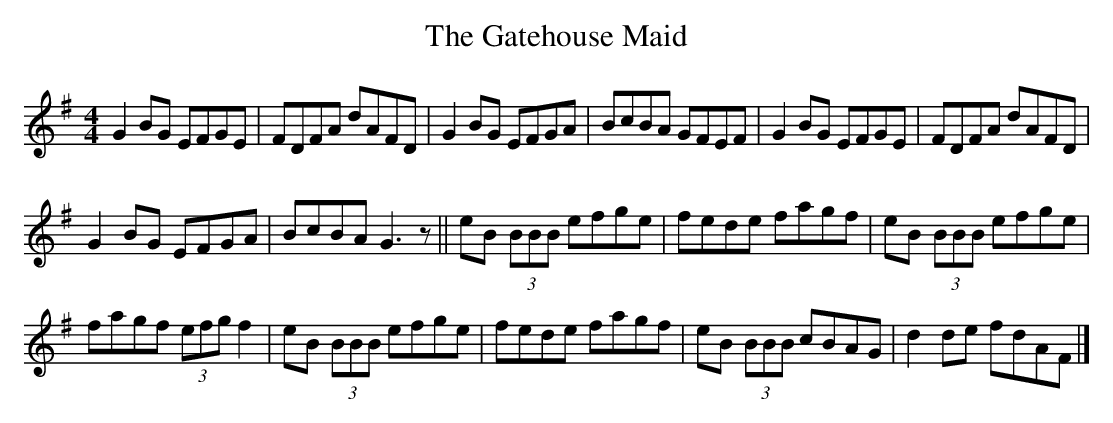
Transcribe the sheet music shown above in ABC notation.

X:1
T:Gatehouse Maid, The
M:4/4
L:1/8
K:G
G2 BG EFGE|FDFA dAFD|G2 BG EFGA|BcBA GFEF|G2 BG EFGE|FDFA dAFD|
G2 BG EFGA|BcBA G3 z||eB (3BBB efge|fede fagf|eB (3BBB efge|
fagf (3efg f2|eB (3BBB efge|fede fagf|eB (3BBB cBAG|d2 de fdAF|]
